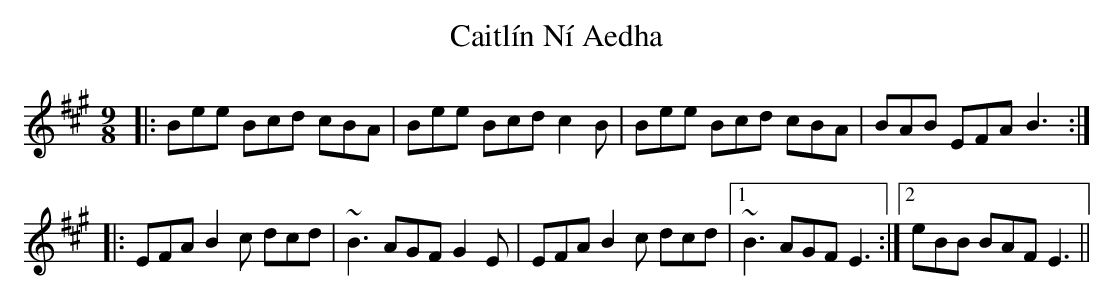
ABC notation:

X:1
T:Caitl\'in N\'i Aedha
M:9/8
K:Emix
|: Bee Bcd cBA | Bee Bcd c2B | Bee Bcd cBA | BAB EFA B3 :|
|: EFA B2c dcd | ~B3 AGF G2E | EFA B2c dcd |1 ~B3 AGF E3 :|2 eBB BAF E3 ||
